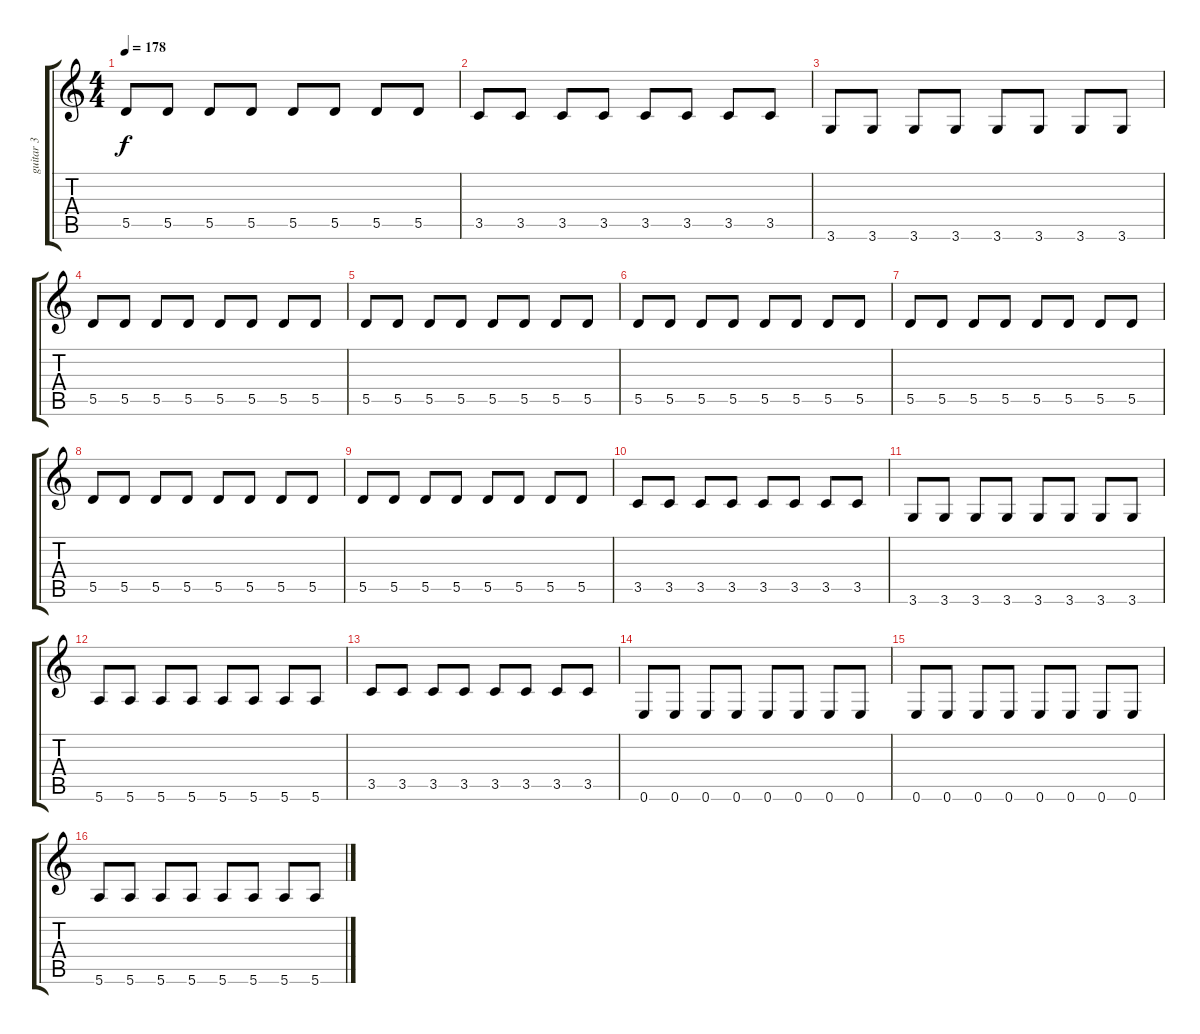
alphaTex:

\track ("guitar 3" "guitar 3") {instrument electricbassfinger}
\staff {score tabs}
\tuning (E4 B3 G3 D3 A2 E2) {hide}
\ts (4 4)
\tempo 178
\clef g2
\ks c
5.5.8{dy f} 5.5.8 5.5.8 5.5.8 5.5.8 5.5.8 5.5.8 5.5.8 |
3.5.8 3.5.8 3.5.8 3.5.8 3.5.8 3.5.8 3.5.8 3.5.8 |
3.6.8 3.6.8 3.6.8 3.6.8 3.6.8 3.6.8 3.6.8 3.6.8 |
5.5.8 5.5.8 5.5.8 5.5.8 5.5.8 5.5.8 5.5.8 5.5.8 |
5.5.8 5.5.8 5.5.8 5.5.8 5.5.8 5.5.8 5.5.8 5.5.8 |
5.5.8 5.5.8 5.5.8 5.5.8 5.5.8 5.5.8 5.5.8 5.5.8 |
5.5.8 5.5.8 5.5.8 5.5.8 5.5.8 5.5.8 5.5.8 5.5.8 |
5.5.8 5.5.8 5.5.8 5.5.8 5.5.8 5.5.8 5.5.8 5.5.8 |
5.5.8 5.5.8 5.5.8 5.5.8 5.5.8 5.5.8 5.5.8 5.5.8 |
3.5.8 3.5.8 3.5.8 3.5.8 3.5.8 3.5.8 3.5.8 3.5.8 |
3.6.8 3.6.8 3.6.8 3.6.8 3.6.8 3.6.8 3.6.8 3.6.8 |
5.6.8 5.6.8 5.6.8 5.6.8 5.6.8 5.6.8 5.6.8 5.6.8 |
3.5.8 3.5.8 3.5.8 3.5.8 3.5.8 3.5.8 3.5.8 3.5.8 |
0.6.8 0.6.8 0.6.8 0.6.8 0.6.8 0.6.8 0.6.8 0.6.8 |
0.6.8 0.6.8 0.6.8 0.6.8 0.6.8 0.6.8 0.6.8 0.6.8 |
5.6.8 5.6.8 5.6.8 5.6.8 5.6.8 5.6.8 5.6.8 5.6.8
